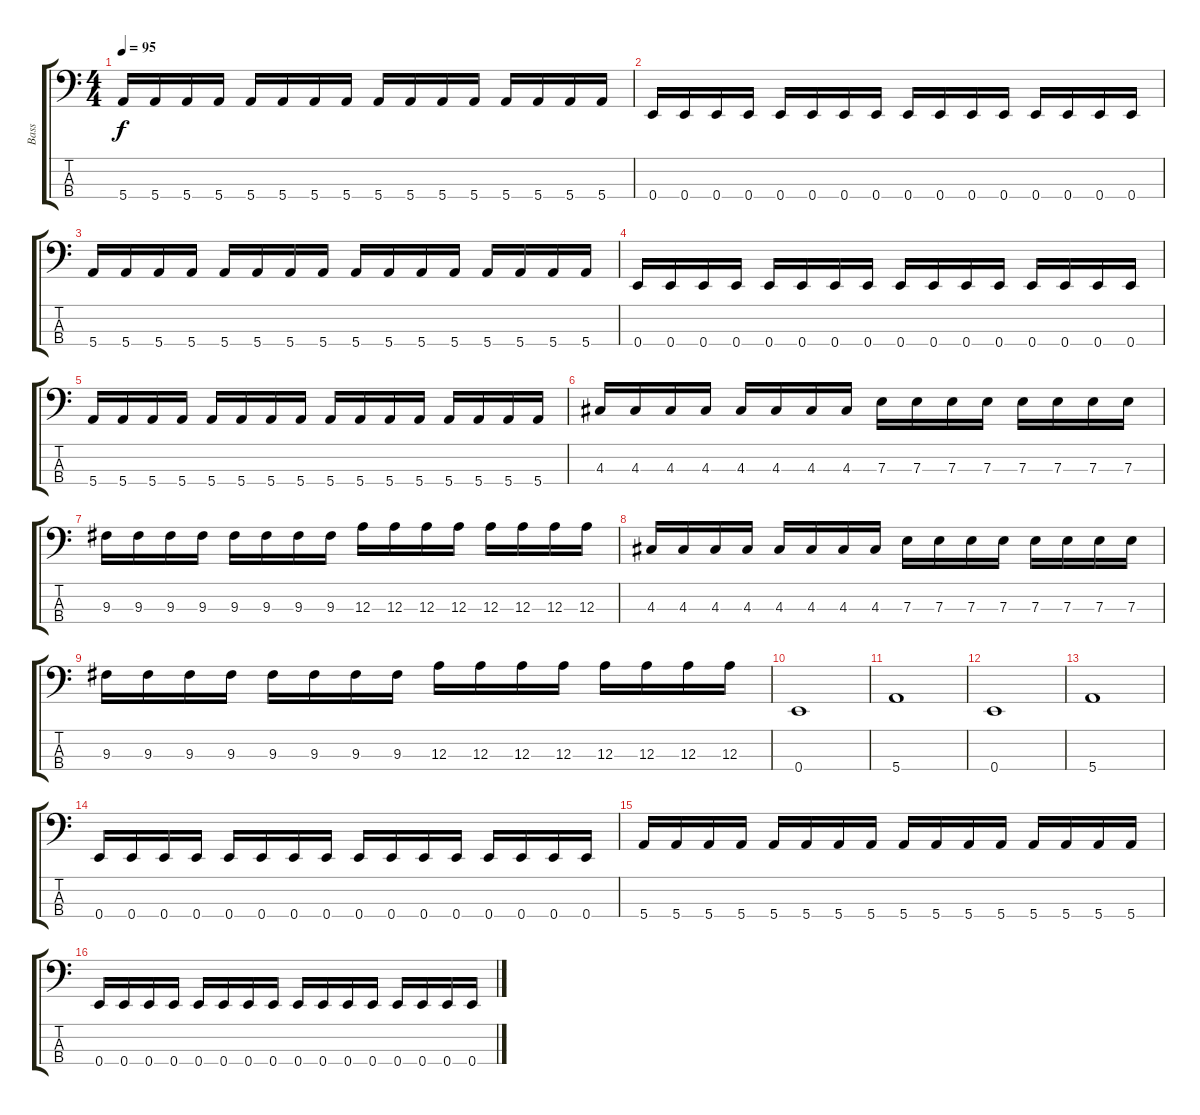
\track ("Bass" "Bass") {instrument electricbasspick}
\staff {score tabs}
\tuning (G2 D2 A1 E1) {hide}
\ts (4 4)
\tempo 95
\clef f4
\ks c
5.4.16{dy f} 5.4.16 5.4.16 5.4.16 5.4.16 5.4.16 5.4.16 5.4.16 5.4.16 5.4.16 5.4.16 5.4.16 5.4.16 5.4.16 5.4.16 5.4.16 |
0.4.16 0.4.16 0.4.16 0.4.16 0.4.16 0.4.16 0.4.16 0.4.16 0.4.16 0.4.16 0.4.16 0.4.16 0.4.16 0.4.16 0.4.16 0.4.16 |
5.4.16 5.4.16 5.4.16 5.4.16 5.4.16 5.4.16 5.4.16 5.4.16 5.4.16 5.4.16 5.4.16 5.4.16 5.4.16 5.4.16 5.4.16 5.4.16 |
0.4.16 0.4.16 0.4.16 0.4.16 0.4.16 0.4.16 0.4.16 0.4.16 0.4.16 0.4.16 0.4.16 0.4.16 0.4.16 0.4.16 0.4.16 0.4.16 |
5.4.16 5.4.16 5.4.16 5.4.16 5.4.16 5.4.16 5.4.16 5.4.16 5.4.16 5.4.16 5.4.16 5.4.16 5.4.16 5.4.16 5.4.16 5.4.16 |
4.3.16 4.3.16 4.3.16 4.3.16 4.3.16 4.3.16 4.3.16 4.3.16 7.3.16 7.3.16 7.3.16 7.3.16 7.3.16 7.3.16 7.3.16 7.3.16 |
9.3.16 9.3.16 9.3.16 9.3.16 9.3.16 9.3.16 9.3.16 9.3.16 12.3.16 12.3.16 12.3.16 12.3.16 12.3.16 12.3.16 12.3.16 12.3.16 |
4.3.16 4.3.16 4.3.16 4.3.16 4.3.16 4.3.16 4.3.16 4.3.16 7.3.16 7.3.16 7.3.16 7.3.16 7.3.16 7.3.16 7.3.16 7.3.16 |
9.3.16 9.3.16 9.3.16 9.3.16 9.3.16 9.3.16 9.3.16 9.3.16 12.3.16 12.3.16 12.3.16 12.3.16 12.3.16 12.3.16 12.3.16 12.3.16 |
0.4.1 |
5.4.1 |
0.4.1 |
5.4.1 |
0.4.16 0.4.16 0.4.16 0.4.16 0.4.16 0.4.16 0.4.16 0.4.16 0.4.16 0.4.16 0.4.16 0.4.16 0.4.16 0.4.16 0.4.16 0.4.16 |
5.4.16 5.4.16 5.4.16 5.4.16 5.4.16 5.4.16 5.4.16 5.4.16 5.4.16 5.4.16 5.4.16 5.4.16 5.4.16 5.4.16 5.4.16 5.4.16 |
0.4.16 0.4.16 0.4.16 0.4.16 0.4.16 0.4.16 0.4.16 0.4.16 0.4.16 0.4.16 0.4.16 0.4.16 0.4.16 0.4.16 0.4.16 0.4.16
